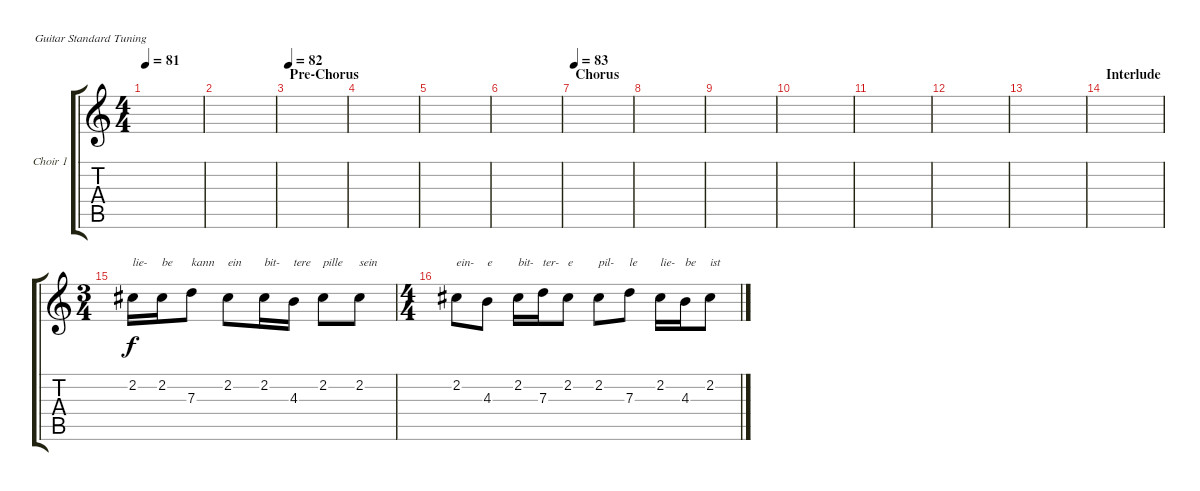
\bracketExtendMode groupsimilarinstruments
\firstSystemTrackNameOrientation horizontal
\otherSystemsTrackNameOrientation horizontal
\track ("Sad Choir" "Choir 1") {instrument electricguitarclean}
\staff {score tabs}
\tuning (E4 B3 G3 D3 A2 E2)
\ts (4 4)
\tempo 81
\clef g2
\scale
0.333333
\ks c
|
\scale
0.333333 |
\section ("" "Pre-Chorus")
\tempo 82
\scale
0.333333 |
\scale
0.333333 |
\scale
0.333333 |
\scale
0.333333 |
\section ("" "Chorus")
\tempo 83
\scale
0.333333 |
\scale
0.333333 |
\scale
0.333333 |
\scale
0.333333 |
\scale
0.333333 |
\scale
0.333333 |
\scale
0.333333 |
\section ("" "Interlude")
\scale
0.208191 |
\ts (3 4)
\scale
0.395904 2.2.16{txt "lie-"} 2.2.16{txt "be"} 7.3.8{txt "kann"} 2.2.8{txt "ein"} 2.2.16{txt "bit-"} 4.3.16{txt "tere"} 2.2.8{txt "pille"} 2.2.8{txt "sein"} |
\ts (4 4)
\scale
0.395904 2.2.8{txt "ein-"} 4.3.8{txt "e"} 2.2.16{txt "bit-"} 7.3.16{txt "ter-"} 2.2.8{txt "e"} 2.2.8{txt "pil-"} 7.3.8{txt "le"} 2.2.16{txt "lie-"} 4.3.16{txt "be"} 2.2.8{txt "ist"}
